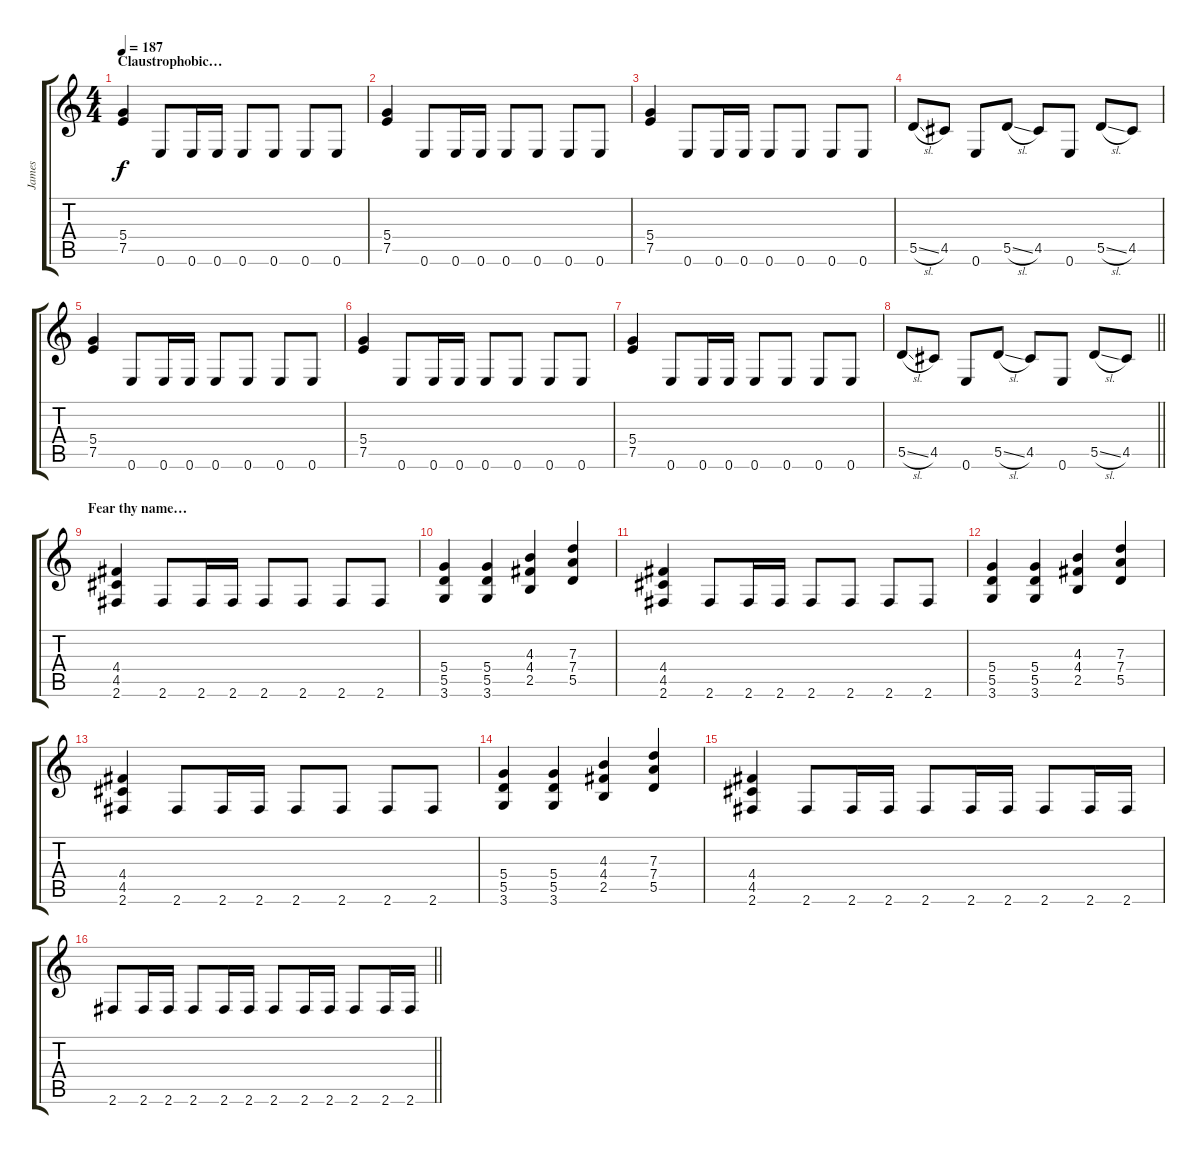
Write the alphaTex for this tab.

\track ("James" "James") {instrument distortionguitar}
\staff {score tabs}
\tuning (E4 B3 G3 D3 A2 E2) {hide}
\ts (4 4)
\section ("" "Claustrophobic…")
\tempo 187
\clef g2
\ks c
(5.4 7.5).4{dy f} 0.6.8 0.6.16 0.6.16 0.6.8 0.6.8 0.6.8 0.6.8 |
(5.4 7.5).4 0.6.8 0.6.16 0.6.16 0.6.8 0.6.8 0.6.8 0.6.8 |
(5.4 7.5).4 0.6.8 0.6.16 0.6.16 0.6.8 0.6.8 0.6.8 0.6.8 |
5.5{sl}.8 4.5.8 0.6.8 5.5{sl}.8 4.5.8 0.6.8 5.5{sl}.8 4.5.8 |
(5.4 7.5).4 0.6.8 0.6.16 0.6.16 0.6.8 0.6.8 0.6.8 0.6.8 |
(5.4 7.5).4 0.6.8 0.6.16 0.6.16 0.6.8 0.6.8 0.6.8 0.6.8 |
(5.4 7.5).4 0.6.8 0.6.16 0.6.16 0.6.8 0.6.8 0.6.8 0.6.8 |
\barLineRight lightlight
5.5{sl}.8 4.5.8 0.6.8 5.5{sl}.8 4.5.8 0.6.8 5.5{sl}.8 4.5.8 |
\section ("" "Fear thy name…")
(4.4 4.5 2.6).4 2.6.8 2.6.16 2.6.16 2.6.8 2.6.8 2.6.8 2.6.8 |
(5.4 5.5 3.6).4 (5.4 5.5 3.6).4 (4.3 4.4 2.5).4 (7.3 7.4 5.5).4 |
(4.4 4.5 2.6).4 2.6.8 2.6.16 2.6.16 2.6.8 2.6.8 2.6.8 2.6.8 |
(5.4 5.5 3.6).4 (5.4 5.5 3.6).4 (4.3 4.4 2.5).4 (7.3 7.4 5.5).4 |
(4.4 4.5 2.6).4 2.6.8 2.6.16 2.6.16 2.6.8 2.6.8 2.6.8 2.6.8 |
(5.4 5.5 3.6).4 (5.4 5.5 3.6).4 (4.3 4.4 2.5).4 (7.3 7.4 5.5).4 |
(4.4 4.5 2.6).4 2.6.8 2.6.16 2.6.16 2.6.8 2.6.16 2.6.16 2.6.8 2.6.16 2.6.16 |
\barLineRight lightlight
2.6.8 2.6.16 2.6.16 2.6.8 2.6.16 2.6.16 2.6.8 2.6.16 2.6.16 2.6.8 2.6.16 2.6.16
